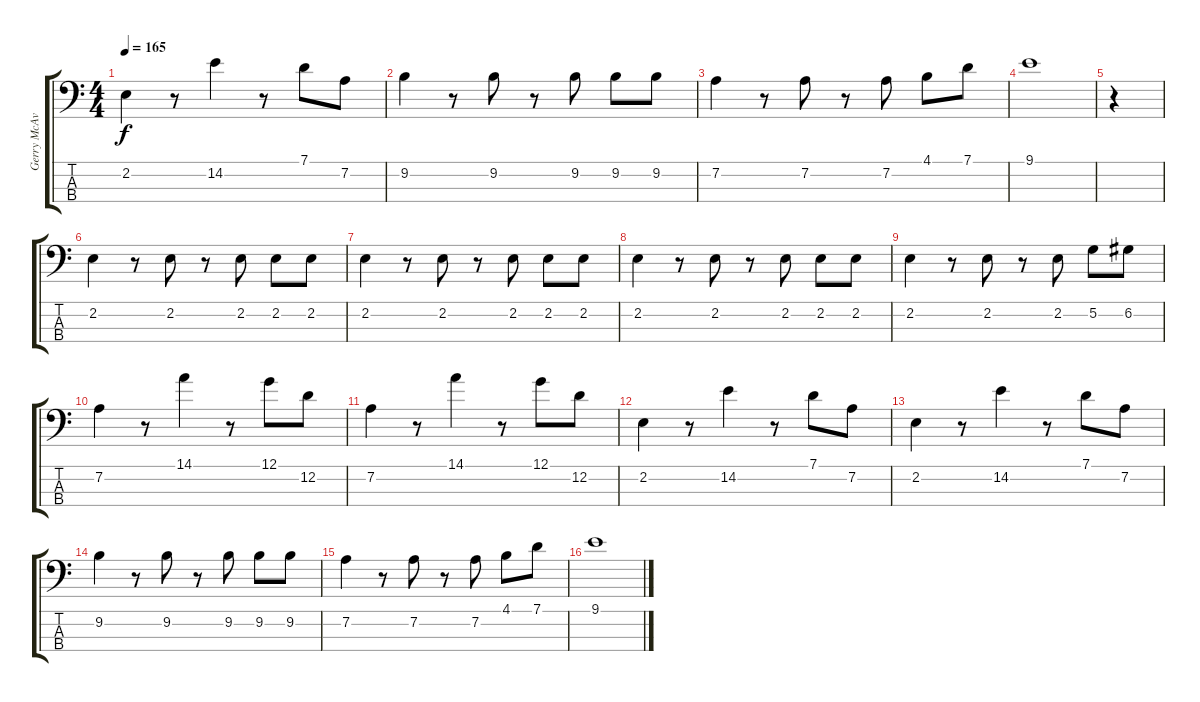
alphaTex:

\track ("Gerry McAvoy" "Gerry McAv") {instrument electricbassfinger}
\staff {score tabs}
\tuning (G2 D2 A1 E1) {hide}
\ts (4 4)
\tempo 165
\clef f4
\ks c
2.2.4{dy f} r.8 14.2.4 r.8 7.1.8 7.2.8 |
9.2.4 r.8 9.2.8 r.8 9.2.8 9.2.8 9.2.8 |
7.2.4 r.8 7.2.8 r.8 7.2.8 4.1.8 7.1.8 |
9.1.1 |
r.4 |
2.2.4 r.8 2.2.8 r.8 2.2.8 2.2.8 2.2.8 |
2.2.4 r.8 2.2.8 r.8 2.2.8 2.2.8 2.2.8 |
2.2.4 r.8 2.2.8 r.8 2.2.8 2.2.8 2.2.8 |
2.2.4 r.8 2.2.8 r.8 2.2.8 5.2.8 6.2.8 |
7.2.4 r.8 14.1.4 r.8 12.1.8 12.2.8 |
7.2.4 r.8 14.1.4 r.8 12.1.8 12.2.8 |
2.2.4 r.8 14.2.4 r.8 7.1.8 7.2.8 |
2.2.4 r.8 14.2.4 r.8 7.1.8 7.2.8 |
9.2.4 r.8 9.2.8 r.8 9.2.8 9.2.8 9.2.8 |
7.2.4 r.8 7.2.8 r.8 7.2.8 4.1.8 7.1.8 |
9.1.1
